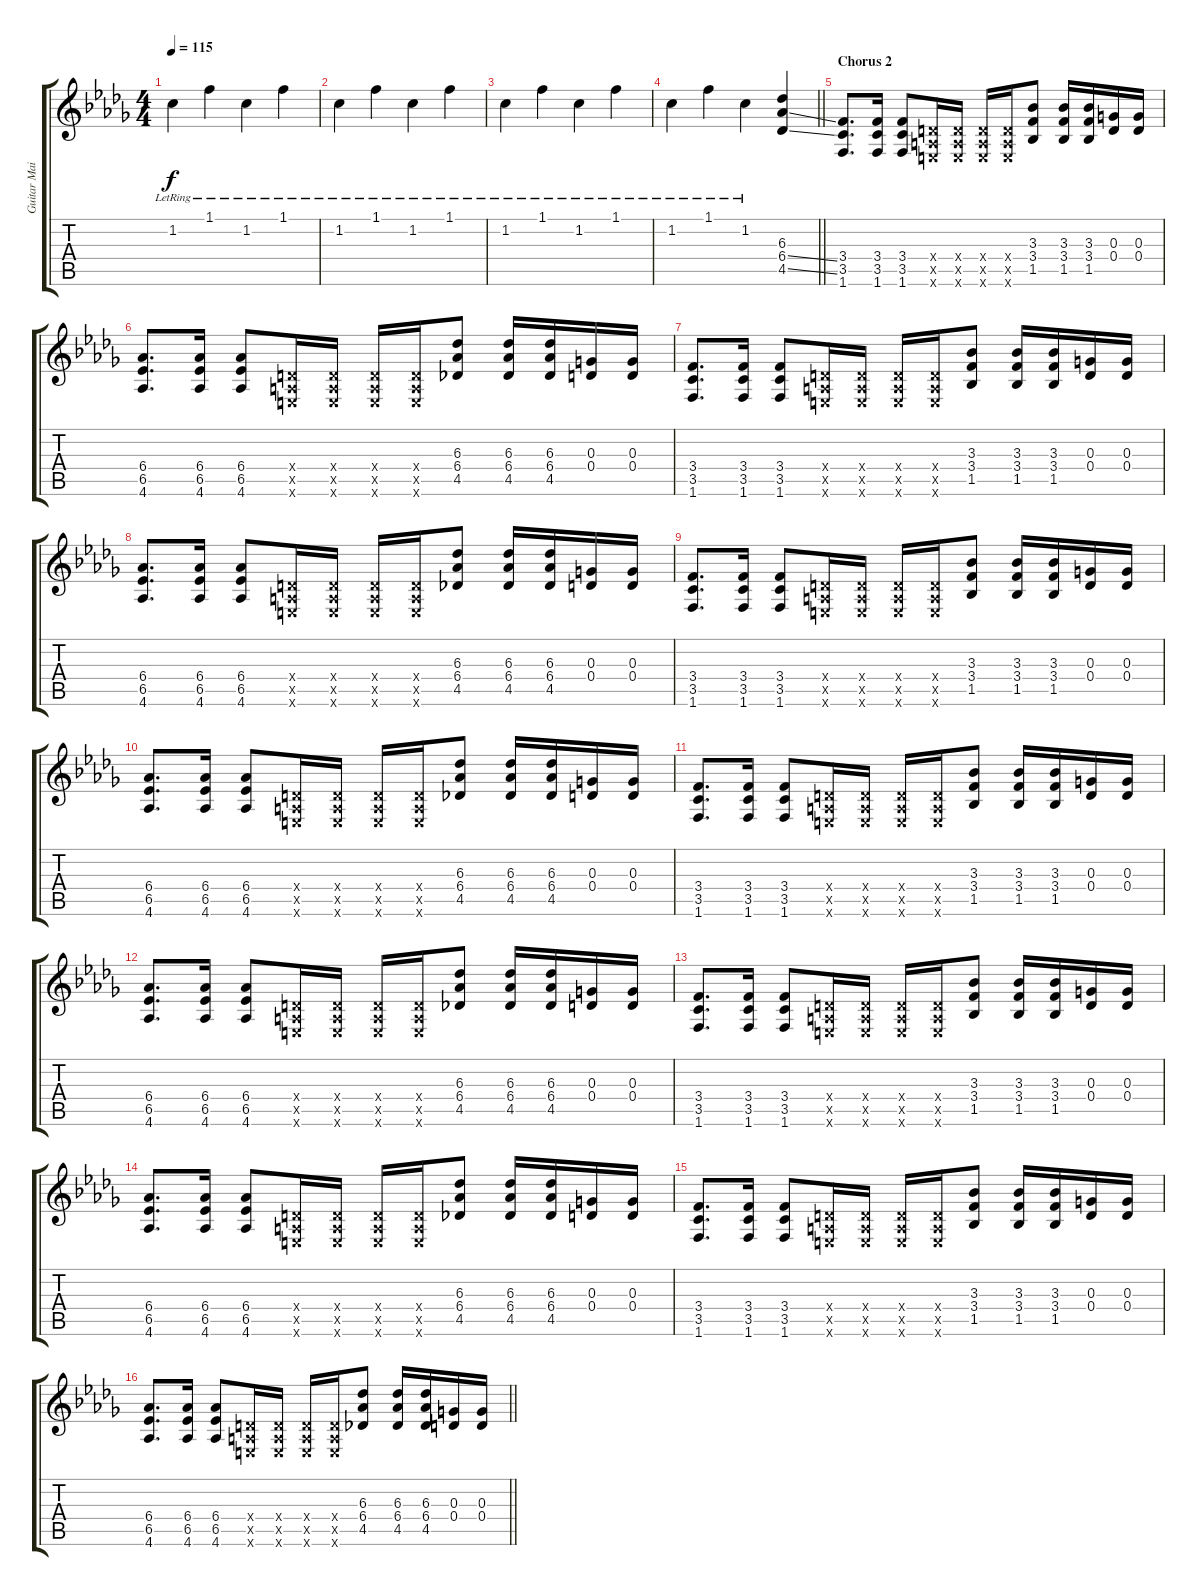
\track ("Guitar Main" "Guitar Mai") {instrument electricguitarclean}
\staff {score tabs}
\tuning (E4 B3 G3 D3 A2 E2) {hide}
\ts (4 4)
\tempo 115
\clef g2
\ks bbminor
1.2{lr}.4{dy f} 1.1{lr}.4 1.2{lr}.4 1.1{lr}.4 |
1.2{lr}.4 1.1{lr}.4 1.2{lr}.4 1.1{lr}.4 |
1.2{lr}.4 1.1{lr}.4 1.2{lr}.4 1.1{lr}.4 |
\barLineRight lightlight
1.2{lr}.4 1.1{lr}.4 1.2{lr}.4 (6.3 6.4{ss} 4.5{ss}).4 |
\section ("" "Chorus 2")
(3.4 3.5 1.6).8{d} (3.4 3.5 1.6).16 (3.4 3.5 1.6).8 (0.4{x} 0.5{x} 0.6{x}).16 (0.4{x} 0.5{x} 0.6{x}).16 (0.4{x} 0.5{x} 0.6{x}).16 (0.4{x} 0.5{x} 0.6{x}).16 (3.3 3.4 1.5).8 (3.3 3.4 1.5).16 (3.3 3.4 1.5).16 (0.3 0.4).16 (0.3 0.4).16 |
(6.4 6.5 4.6).8{d} (6.4 6.5 4.6).16 (6.4 6.5 4.6).8 (0.4{x} 0.5{x} 0.6{x}).16 (0.4{x} 0.5{x} 0.6{x}).16 (0.4{x} 0.5{x} 0.6{x}).16 (0.4{x} 0.5{x} 0.6{x}).16 (6.3 6.4 4.5).8 (6.3 6.4 4.5).16 (6.3 6.4 4.5).16 (0.3 0.4).16 (0.3 0.4).16 |
(3.4 3.5 1.6).8{d} (3.4 3.5 1.6).16 (3.4 3.5 1.6).8 (0.4{x} 0.5{x} 0.6{x}).16 (0.4{x} 0.5{x} 0.6{x}).16 (0.4{x} 0.5{x} 0.6{x}).16 (0.4{x} 0.5{x} 0.6{x}).16 (3.3 3.4 1.5).8 (3.3 3.4 1.5).16 (3.3 3.4 1.5).16 (0.3 0.4).16 (0.3 0.4).16 |
(6.4 6.5 4.6).8{d} (6.4 6.5 4.6).16 (6.4 6.5 4.6).8 (0.4{x} 0.5{x} 0.6{x}).16 (0.4{x} 0.5{x} 0.6{x}).16 (0.4{x} 0.5{x} 0.6{x}).16 (0.4{x} 0.5{x} 0.6{x}).16 (6.3 6.4 4.5).8 (6.3 6.4 4.5).16 (6.3 6.4 4.5).16 (0.3 0.4).16 (0.3 0.4).16 |
(3.4 3.5 1.6).8{d} (3.4 3.5 1.6).16 (3.4 3.5 1.6).8 (0.4{x} 0.5{x} 0.6{x}).16 (0.4{x} 0.5{x} 0.6{x}).16 (0.4{x} 0.5{x} 0.6{x}).16 (0.4{x} 0.5{x} 0.6{x}).16 (3.3 3.4 1.5).8 (3.3 3.4 1.5).16 (3.3 3.4 1.5).16 (0.3 0.4).16 (0.3 0.4).16 |
(6.4 6.5 4.6).8{d} (6.4 6.5 4.6).16 (6.4 6.5 4.6).8 (0.4{x} 0.5{x} 0.6{x}).16 (0.4{x} 0.5{x} 0.6{x}).16 (0.4{x} 0.5{x} 0.6{x}).16 (0.4{x} 0.5{x} 0.6{x}).16 (6.3 6.4 4.5).8 (6.3 6.4 4.5).16 (6.3 6.4 4.5).16 (0.3 0.4).16 (0.3 0.4).16 |
(3.4 3.5 1.6).8{d} (3.4 3.5 1.6).16 (3.4 3.5 1.6).8 (0.4{x} 0.5{x} 0.6{x}).16 (0.4{x} 0.5{x} 0.6{x}).16 (0.4{x} 0.5{x} 0.6{x}).16 (0.4{x} 0.5{x} 0.6{x}).16 (3.3 3.4 1.5).8 (3.3 3.4 1.5).16 (3.3 3.4 1.5).16 (0.3 0.4).16 (0.3 0.4).16 |
(6.4 6.5 4.6).8{d} (6.4 6.5 4.6).16 (6.4 6.5 4.6).8 (0.4{x} 0.5{x} 0.6{x}).16 (0.4{x} 0.5{x} 0.6{x}).16 (0.4{x} 0.5{x} 0.6{x}).16 (0.4{x} 0.5{x} 0.6{x}).16 (6.3 6.4 4.5).8 (6.3 6.4 4.5).16 (6.3 6.4 4.5).16 (0.3 0.4).16 (0.3 0.4).16 |
(3.4 3.5 1.6).8{d} (3.4 3.5 1.6).16 (3.4 3.5 1.6).8 (0.4{x} 0.5{x} 0.6{x}).16 (0.4{x} 0.5{x} 0.6{x}).16 (0.4{x} 0.5{x} 0.6{x}).16 (0.4{x} 0.5{x} 0.6{x}).16 (3.3 3.4 1.5).8 (3.3 3.4 1.5).16 (3.3 3.4 1.5).16 (0.3 0.4).16 (0.3 0.4).16 |
(6.4 6.5 4.6).8{d} (6.4 6.5 4.6).16 (6.4 6.5 4.6).8 (0.4{x} 0.5{x} 0.6{x}).16 (0.4{x} 0.5{x} 0.6{x}).16 (0.4{x} 0.5{x} 0.6{x}).16 (0.4{x} 0.5{x} 0.6{x}).16 (6.3 6.4 4.5).8 (6.3 6.4 4.5).16 (6.3 6.4 4.5).16 (0.3 0.4).16 (0.3 0.4).16 |
(3.4 3.5 1.6).8{d} (3.4 3.5 1.6).16 (3.4 3.5 1.6).8 (0.4{x} 0.5{x} 0.6{x}).16 (0.4{x} 0.5{x} 0.6{x}).16 (0.4{x} 0.5{x} 0.6{x}).16 (0.4{x} 0.5{x} 0.6{x}).16 (3.3 3.4 1.5).8 (3.3 3.4 1.5).16 (3.3 3.4 1.5).16 (0.3 0.4).16 (0.3 0.4).16 |
\barLineRight lightlight
(6.4 6.5 4.6).8{d} (6.4 6.5 4.6).16 (6.4 6.5 4.6).8 (0.4{x} 0.5{x} 0.6{x}).16 (0.4{x} 0.5{x} 0.6{x}).16 (0.4{x} 0.5{x} 0.6{x}).16 (0.4{x} 0.5{x} 0.6{x}).16 (6.3 6.4 4.5).8 (6.3 6.4 4.5).16 (6.3 6.4 4.5).16 (0.3 0.4).16 (0.3 0.4).16
